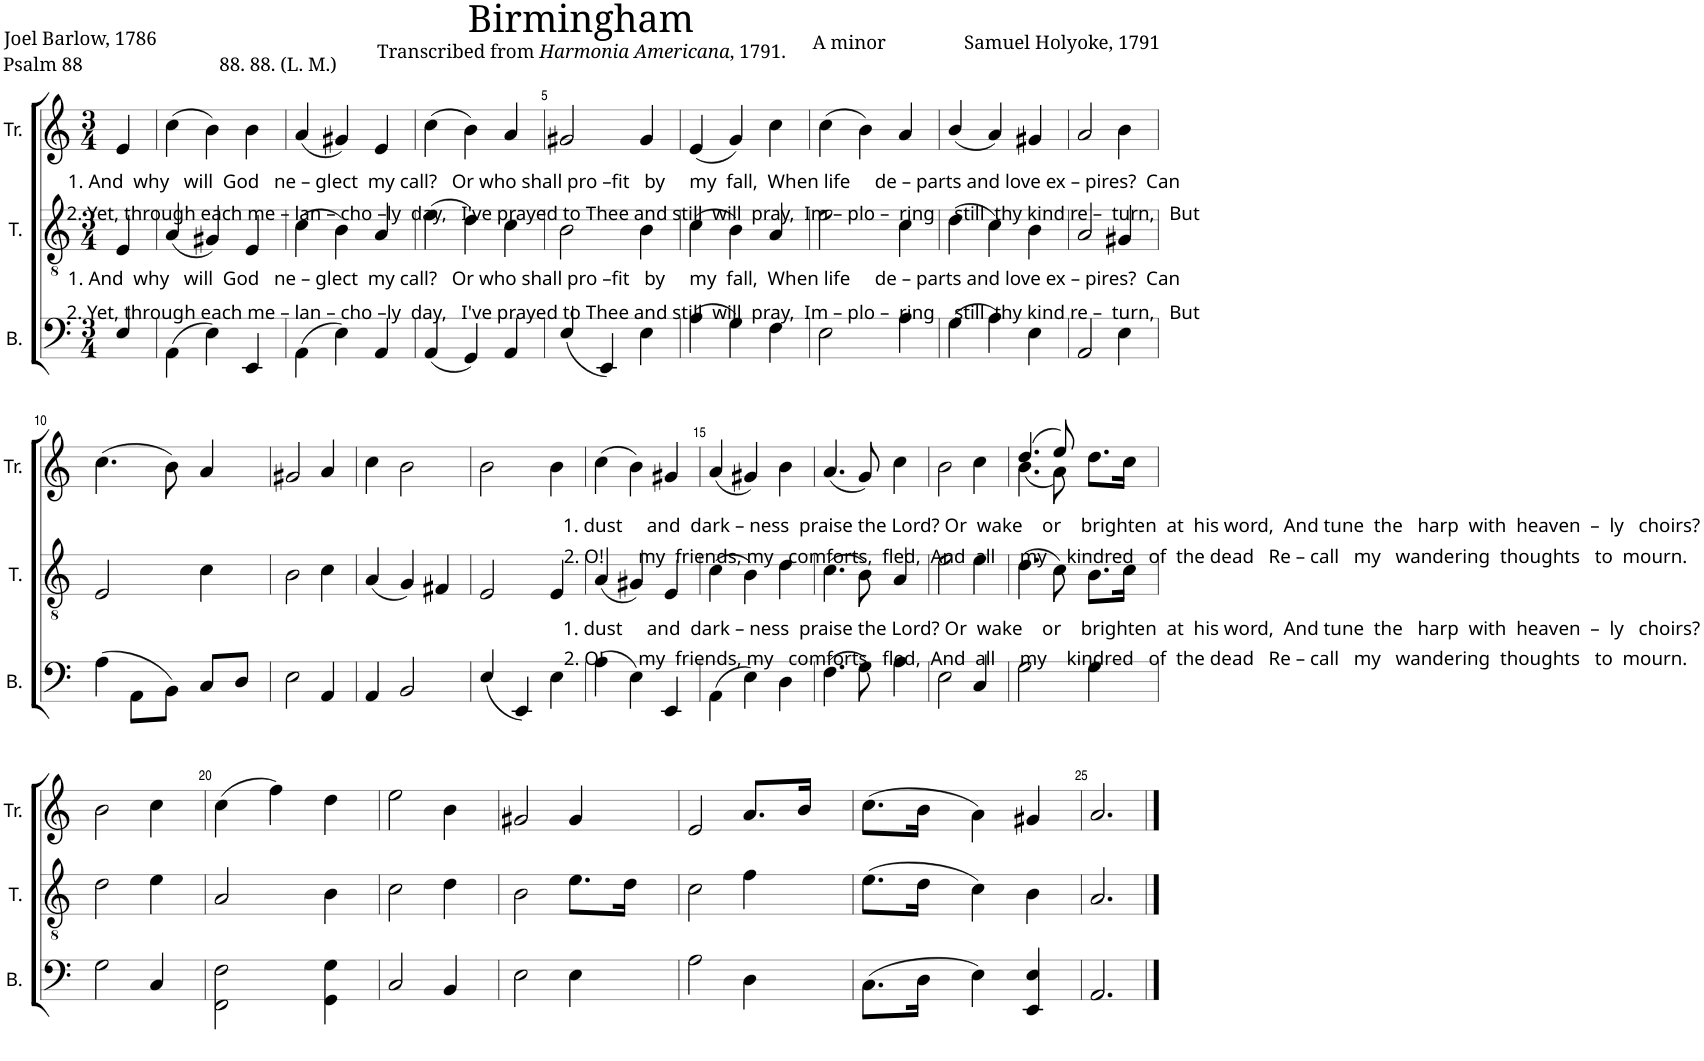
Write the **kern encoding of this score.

**kern	**kern	**kern
*part3	*part2	*part1
*staff3	*staff2	*staff1
*I"B.	*I"T.	*I"Tr.
*I'B.	*I'T.	*I'Tr.
*clefF4	*clefGv2	*clefG2
*k[]	*k[]	*k[]
*M3/4	*M3/4	*M3/4
=1	=1	=1
!	!	!LO:TX:b:t=1. And  why   will  God   ne – glect  my call?   Or who shall pro –fit   by     my  fall,  When life     de – parts and love ex – pires?  Can
!	!	!LO:TX:b:t=2. Yet, through each me – lan – cho –ly  day,   I've prayed to Thee and still  will  pray,  Im – plo –  ring    still  thy kind re –  turn,   But
!	!LO:TX:b:t=2. Yet, through each me – lan – cho –ly  day,   I've prayed to Thee and still  will  pray,  Im – plo –  ring    still  thy kind re –  turn,   But	!
!	!LO:TX:b:t=1. And  why   will  God   ne – glect  my call?   Or who shall pro –fit   by     my  fall,  When life     de – parts and love ex – pires?  Can	!
4E/	4E/	4e/
=2	=2	=2
(4AA\	(4A/	(4cc\
4E\)	4G#X/)	4b\)
4EE/	4E/	4b\
=3	=3	=3
(4AA\	(4c\	(4a/
4E\)	4B\)	4g#X/)
4AA/	4A/	4e/
=4	=4	=4
(4AA/	(4e\	(4cc\
4GG/)	4d\)	4b\)
4AA/	4c\	4a/
=5	=5	=5
(4E/	2B\	2g#X/
4EE/)	.	.
4E\	4B\	4g#/
=6	=6	=6
(4A\	(4c\	(4e/
4G\)	4B\)	4g/)
4F\	4A/	4cc\
=7	=7	=7
2E\	2e\	(4cc\
.	.	4b\)
4A\	4c\	4a/
=8	=8	=8
(4G\	(4d\	(4b/
4A\)	4c\)	4a/)
4E\	4B\	4g#X/
=9	=9	=9
2AA/	2A/	2a/
4E\	4G#X/	4b\
!!LO:LB:g=z
=10	=10	=10
(4A\	2E/	(4.cc\
8AA\L	.	.
8BB\J)	.	8b\)
8C/L	4c\	4a/
8D/J	.	.
=11	=11	=11
2E\	2B\	2g#X/
4AA/	4c\	4a/
=12	=12	=12
4AA/	(4A/	4cc\
2BB/	4G/)	2b\
.	4F#X/	.
=13	=13	=13
(4E/	2E/	2b\
4EE/)	.	.
4E\	4E/	4b\
=14	=14	=14
!	!	!LO:TX:b:t=1. dust     and  dark – ness  praise the Lord? Or  wake    or    brighten  at  his word,  And tune  the   harp  with  heaven  –  ly   choirs?
!	!	!LO:TX:b:t=2. O!       my  friends, my   comforts,  fled,  And  all     my    kindred   of  the dead   Re – call   my   wandering  thoughts   to  mourn.
!	!LO:TX:b:t=2. O!       my  friends, my   comforts,  fled,  And  all     my    kindred   of  the dead   Re – call   my   wandering  thoughts   to  mourn.	!
!	!LO:TX:b:t=1. dust     and  dark – ness  praise the Lord? Or  wake    or    brighten  at  his word,  And tune  the   harp  with  heaven  –  ly   choirs?	!
(4A\	(4A/	(4cc\
4E\)	4G#X/)	4b\)
4EE/	4E/	4g#X/
=15	=15	=15
(4AA\	(4c\	(4a/
4E\)	4B\)	4g#X/)
4D\	4d\	4b\
=16	=16	=16
(4.F\	(4.c\	(4.a/
8G\)	8B\)	8g/)
4A\	4A/	4cc\
=17	=17	=17
2E\	2e\	2b\
4C/	4e\	4cc\
=18	=18	=18
*	*	*^
2G\	(4.d\	(4.dd/	(4.b\
.	8c\)	8ee/)	8a\)
4G\	8.B\L	8.dd\L	4ryy
.	16c\Jk	16cc\Jk	.
*	*	*v	*v
!!LO:LB:g=z
=19	=19	=19
2G\	2d\	2b\
4C/	4e\	4cc\
=20	=20	=20
2FF\ 2F\	2A/	(4cc\
.	.	4ff\)
4GG\ 4G\	4B\	4dd\
=21	=21	=21
2C/	2c\	2ee\
4BB/	4d\	4b\
=22	=22	=22
2E\	2B\	2g#X/
4E\	8.e\L	4g#/
.	16d\Jk	.
=23	=23	=23
2A\	2c\	2e/
4D\	4f\	8.a/L
.	.	16b/Jk
=24	=24	=24
(8.C\L	(8.e\L	(8.cc\L
16D\Jk	16d\Jk	16b\Jk
4E\)	4c\)	4a\)
4EE/ 4E/	4B\	4g#X/
=25	=25	=25
2.AA/	2.A/	2.a/
==	==	==
*-	*-	*-
